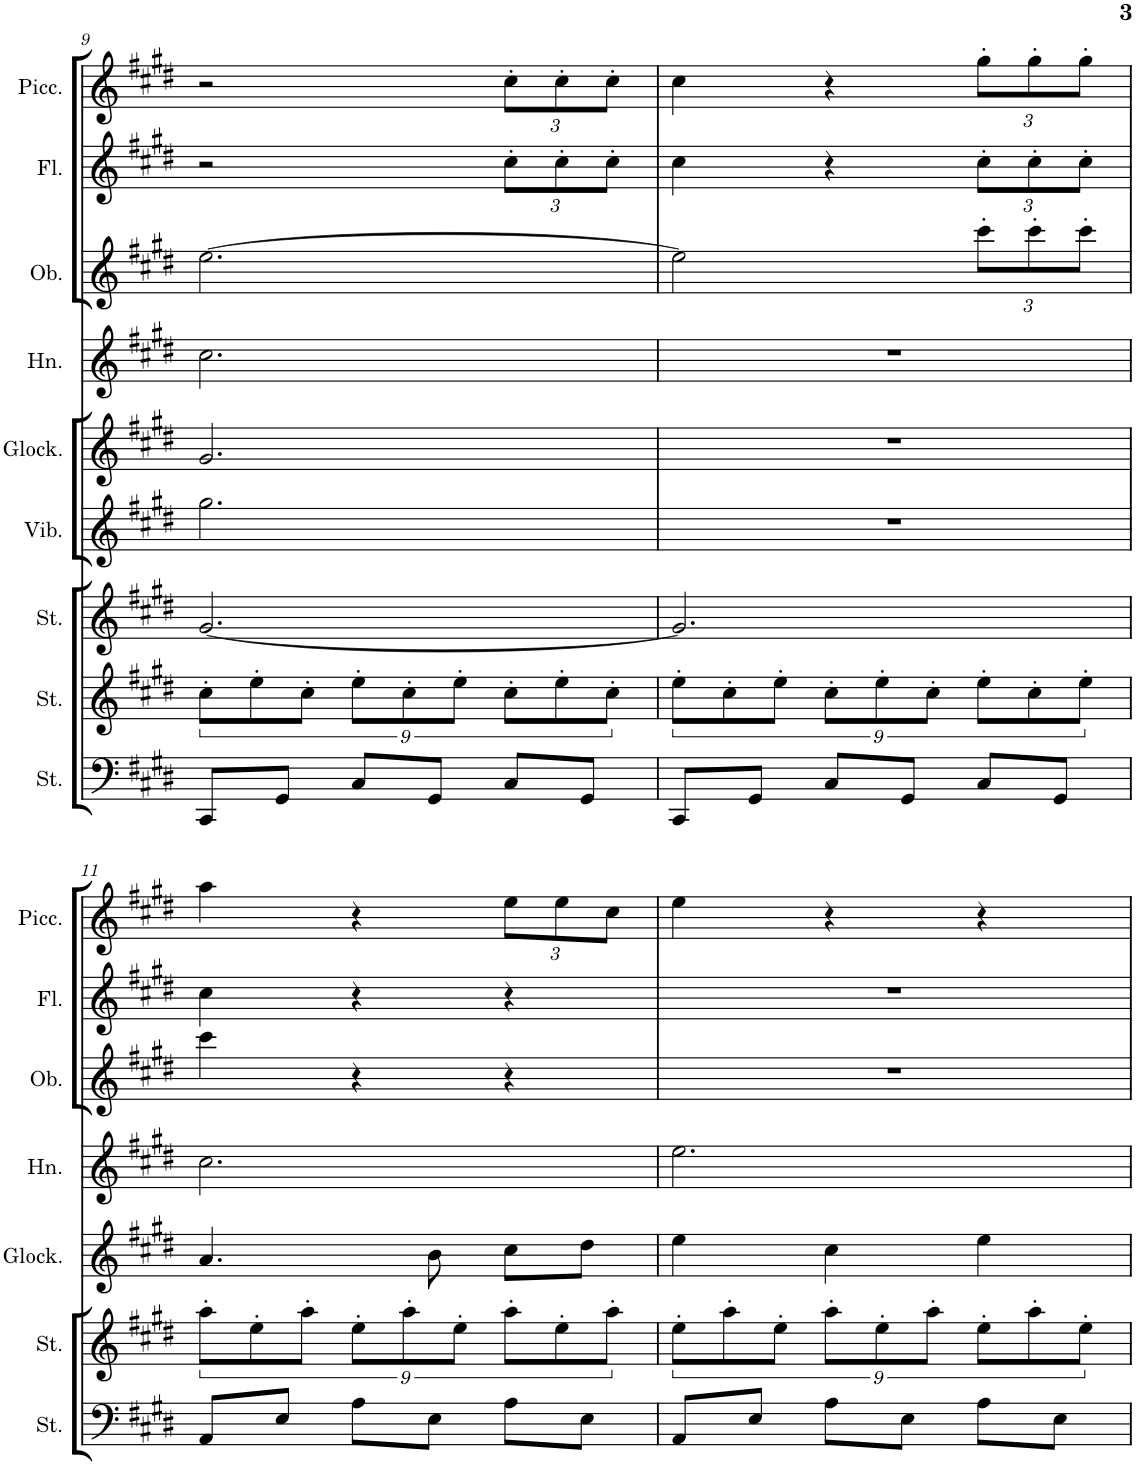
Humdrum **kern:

**kern	**kern	**kern	**kern	**kern	**kern	**kern	**kern	**kern
*part9	*part8	*part7	*part6	*part5	*part4	*part3	*part2	*part1
*staff9	*staff8	*staff7	*staff6	*staff5	*staff4	*staff3	*staff2	*staff1
*I"Strings	*I"Strings	*I"Strings	*I"Vibraphone	*I"Glockenspiel	*I"Horn	*I"Oboe	*I"Flute	*I"Piccolo
*I'St.	*I'St.	*I'St.	*I'Vib.	*I'Glock.	*I'Hn.	*I'Ob.	*I'Fl.	*I'Picc.
!!LO:PB:g=z
*clefF4	*clefG2	*clefG2	*clefG2	*clefG2	*clefG2	*clefG2	*clefG2	*clefG2
*	*	*	*	*Trd-14c-24	*Trd7c12	*	*	*Trd-7c-12
*k[f#c#g#d#]	*k[f#c#g#d#]	*k[f#c#g#d#]	*k[f#c#g#d#]	*k[f#c#g#d#]	*k[f#c#g#d#]	*k[f#c#g#d#]	*k[f#c#g#d#]	*k[f#c#g#d#]
*M3/4	*M3/4	*M3/4	*M3/4	*M3/4	*M3/4	*M3/4	*M3/4	*M3/4
=9	=9	=9	=9	=9	=9	=9	=9	=9
8CC#/L	12cc#'\L	[2.g#/	2.gg#\	2.g#/	2.cc#\	[2.ee\	2r	2r
.	12ee'\	.	.	.	.	.	.	.
8GG#/J	.	.	.	.	.	.	.	.
.	12cc#'\J	.	.	.	.	.	.	.
8C#/L	12ee'\L	.	.	.	.	.	.	.
.	12cc#'\	.	.	.	.	.	.	.
8GG#/J	.	.	.	.	.	.	.	.
.	12ee'\J	.	.	.	.	.	.	.
*	*	*	*	*	*	*	*Xbrackettup	*Xbrackettup
8C#/L	12cc#'\L	.	.	.	.	.	12cc#'\L	12cc#'\L
.	12ee'\	.	.	.	.	.	12cc#'\	12cc#'\
8GG#/J	.	.	.	.	.	.	.	.
.	12cc#'\J	.	.	.	.	.	12cc#'\J	12cc#'\J
=10	=10	=10	=10	=10	=10	=10	=10	=10
8CC#/L	12ee'\L	2.g#/]	2.r	2.r	2.r	2ee\]	4cc#\	4cc#\
.	12cc#'\	.	.	.	.	.	.	.
8GG#/J	.	.	.	.	.	.	.	.
.	12ee'\J	.	.	.	.	.	.	.
8C#/L	12cc#'\L	.	.	.	.	.	4r	4r
.	12ee'\	.	.	.	.	.	.	.
8GG#/J	.	.	.	.	.	.	.	.
.	12cc#'\J	.	.	.	.	.	.	.
*	*	*	*	*	*	*Xbrackettup	*	*
8C#/L	12ee'\L	.	.	.	.	12ccc#'\L	12cc#'\L	12gg#'\L
.	12cc#'\	.	.	.	.	12ccc#'\	12cc#'\	12gg#'\
8GG#/J	.	.	.	.	.	.	.	.
.	12ee'\J	.	.	.	.	12ccc#'\J	12cc#'\J	12gg#'\J
!!LO:LB:g=z
=11	=11	=11	=11	=11	=11	=11	=11	=11
8AA/L	12aa'\L	2.r	2.r	4.a/	2.cc#\	4ccc#\	4cc#\	4aa\
.	12ee'\	.	.	.	.	.	.	.
8E/J	.	.	.	.	.	.	.	.
.	12aa'\J	.	.	.	.	.	.	.
8A\L	12ee'\L	.	.	.	.	4r	4r	4r
.	12aa'\	.	.	.	.	.	.	.
8E\J	.	.	.	8b\	.	.	.	.
.	12ee'\J	.	.	.	.	.	.	.
8A\L	12aa'\L	.	.	8cc#\L	.	4r	4r	12ee\L
.	12ee'\	.	.	.	.	.	.	12ee\
8E\J	.	.	.	8dd#\J	.	.	.	.
.	12aa'\J	.	.	.	.	.	.	12cc#\J
=12	=12	=12	=12	=12	=12	=12	=12	=12
8AA/L	12ee'\L	2.r	2.r	4ee\	2.ee\	2.r	2.r	4ee\
.	12aa'\	.	.	.	.	.	.	.
8E/J	.	.	.	.	.	.	.	.
.	12ee'\J	.	.	.	.	.	.	.
8A\L	12aa'\L	.	.	4cc#\	.	.	.	4r
.	12ee'\	.	.	.	.	.	.	.
8E\J	.	.	.	.	.	.	.	.
.	12aa'\J	.	.	.	.	.	.	.
8A\L	12ee'\L	.	.	4ee\	.	.	.	4r
.	12aa'\	.	.	.	.	.	.	.
8E\J	.	.	.	.	.	.	.	.
.	12ee'\J	.	.	.	.	.	.	.
=	=	=	=	=	=	=	=	=
*-	*-	*-	*-	*-	*-	*-	*-	*-
